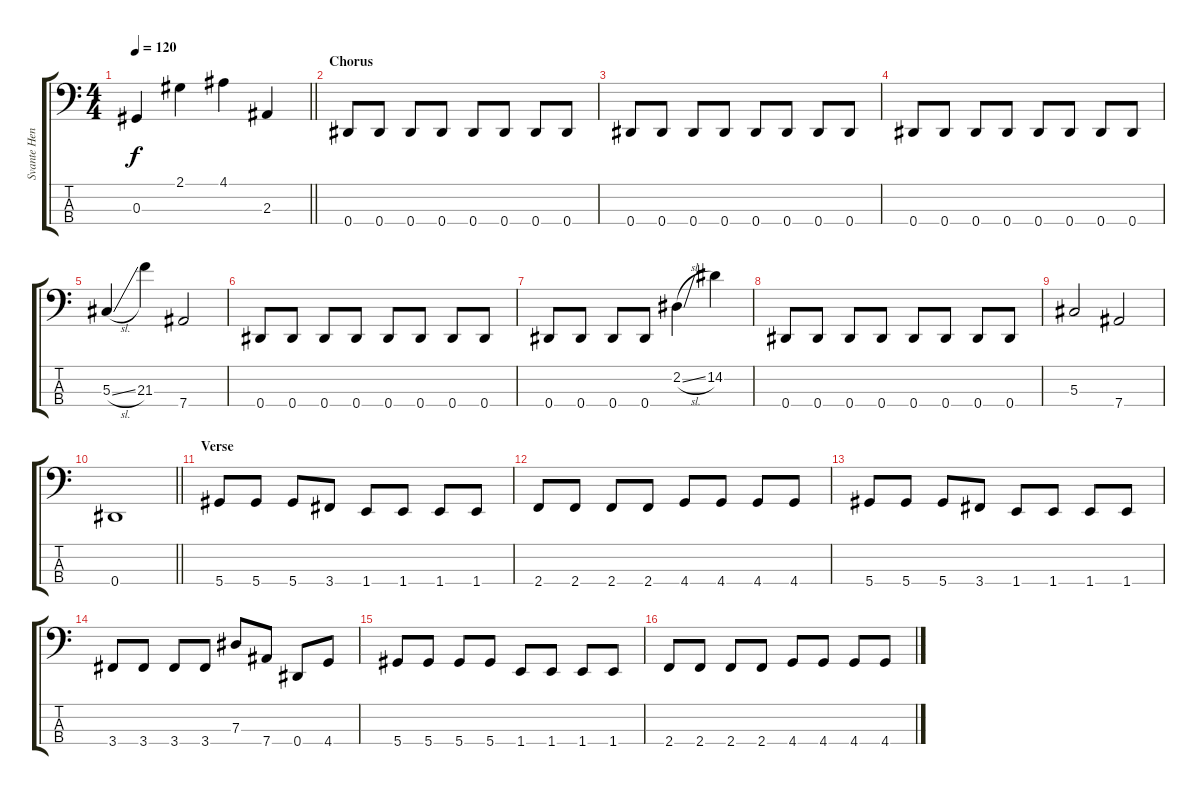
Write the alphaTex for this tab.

\track ("Svante Henrysson" "Svante Hen") {instrument electricbassfinger}
\staff {score tabs}
\tuning (Gb2 Db2 Ab1 Eb1) {hide}
\ts (4 4)
\tempo 120
\clef f4
\barLineRight lightlight
\ks c
0.3.4{dy f} 2.1.4 4.1.4 2.3.4 |
\section ("" "Chorus")
0.4.8 0.4.8 0.4.8 0.4.8 0.4.8 0.4.8 0.4.8 0.4.8 |
0.4.8 0.4.8 0.4.8 0.4.8 0.4.8 0.4.8 0.4.8 0.4.8 |
0.4.8 0.4.8 0.4.8 0.4.8 0.4.8 0.4.8 0.4.8 0.4.8 |
5.3{sl}.4 21.3.4 7.4.2 |
0.4.8 0.4.8 0.4.8 0.4.8 0.4.8 0.4.8 0.4.8 0.4.8 |
0.4.8 0.4.8 0.4.8 0.4.8 2.2{sl}.4 14.2.4 |
0.4.8 0.4.8 0.4.8 0.4.8 0.4.8 0.4.8 0.4.8 0.4.8 |
5.3.2 7.4.2 |
\barLineRight lightlight
0.4.1 |
\section ("" "Verse")
5.4.8 5.4.8 5.4.8 3.4.8 1.4.8 1.4.8 1.4.8 1.4.8 |
2.4.8 2.4.8 2.4.8 2.4.8 4.4.8 4.4.8 4.4.8 4.4.8 |
5.4.8 5.4.8 5.4.8 3.4.8 1.4.8 1.4.8 1.4.8 1.4.8 |
3.4.8 3.4.8 3.4.8 3.4.8 7.3.8 7.4.8 0.4.8 4.4.8 |
5.4.8 5.4.8 5.4.8 5.4.8 1.4.8 1.4.8 1.4.8 1.4.8 |
2.4.8 2.4.8 2.4.8 2.4.8 4.4.8 4.4.8 4.4.8 4.4.8
